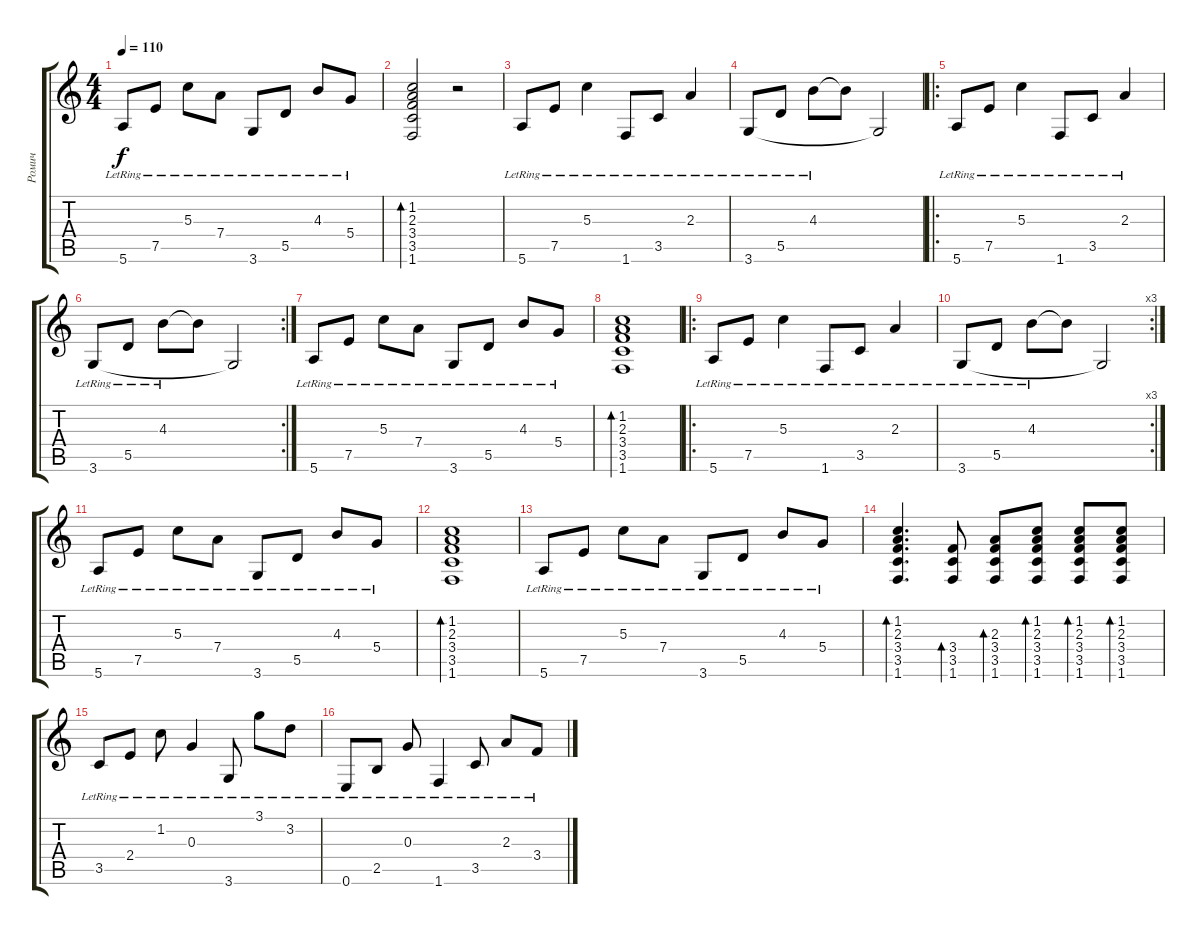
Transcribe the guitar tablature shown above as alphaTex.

\track ("Ромич" "Ромич") {instrument electricguitarjazz}
\staff {score tabs}
\tuning (E4 B3 G3 D3 A2 E2) {hide}
\ts (4 4)
\tempo 110
\clef g2
\ks c
5.6{lr}.8{dy f} 7.5{lr}.8 5.3{lr}.8 7.4{lr}.8 3.6{lr}.8 5.5{lr}.8 4.3{lr}.8 5.4{lr}.8 |
(1.2 2.3 3.4 3.5 1.6).2{bd 240} r.2 |
5.6{lr}.8 7.5{lr}.8 5.3{lr}.4 1.6{lr}.8 3.5{lr}.8 2.3{lr}.4 |
3.6{lr}.8 5.5{lr}.8 4.3{lr}.8 4.3{t}.8 3.6{t}.2 |
\ro
5.6{lr}.8 7.5{lr}.8 5.3{lr}.4 1.6{lr}.8 3.5{lr}.8 2.3{lr}.4 |
\rc 2
3.6{lr}.8 5.5{lr}.8 4.3{lr}.8 4.3{t}.8 3.6{t}.2 |
5.6{lr}.8 7.5{lr}.8 5.3{lr}.8 7.4{lr}.8 3.6{lr}.8 5.5{lr}.8 4.3{lr}.8 5.4{lr}.8 |
(1.2 2.3 3.4 3.5 1.6).1{bd 240} |
\ro
5.6{lr}.8 7.5{lr}.8 5.3{lr}.4 1.6{lr}.8 3.5{lr}.8 2.3{lr}.4 |
\rc 3
3.6{lr}.8 5.5{lr}.8 4.3{lr}.8 4.3{t}.8 3.6{t}.2 |
5.6{lr}.8 7.5{lr}.8 5.3{lr}.8 7.4{lr}.8 3.6{lr}.8 5.5{lr}.8 4.3{lr}.8 5.4{lr}.8 |
(1.2 2.3 3.4 3.5 1.6).1{bd 240} |
5.6{lr}.8 7.5{lr}.8 5.3{lr}.8 7.4{lr}.8 3.6{lr}.8 5.5{lr}.8 4.3{lr}.8 5.4{lr}.8 |
(1.2 2.3 3.4 3.5 1.6).4{d bd 240} (3.4 3.5 1.6).8{bd 60} (2.3 3.4 3.5 1.6).8{bd 60} (1.2 2.3 3.4 3.5 1.6).8{bd 60} (1.2 2.3 3.4 3.5 1.6).8{bd 60} (1.2 2.3 3.4 3.5 1.6).8{bd 60} |
3.5{lr}.8 2.4{lr}.8 1.2{lr}.8 0.3{lr}.4 3.6{lr}.8 3.1{lr}.8 3.2{lr}.8 |
0.6{lr}.8 2.5{lr}.8 0.3{lr}.8 1.6{lr}.4 3.5{lr}.8 2.3{lr}.8 3.4{lr}.8
